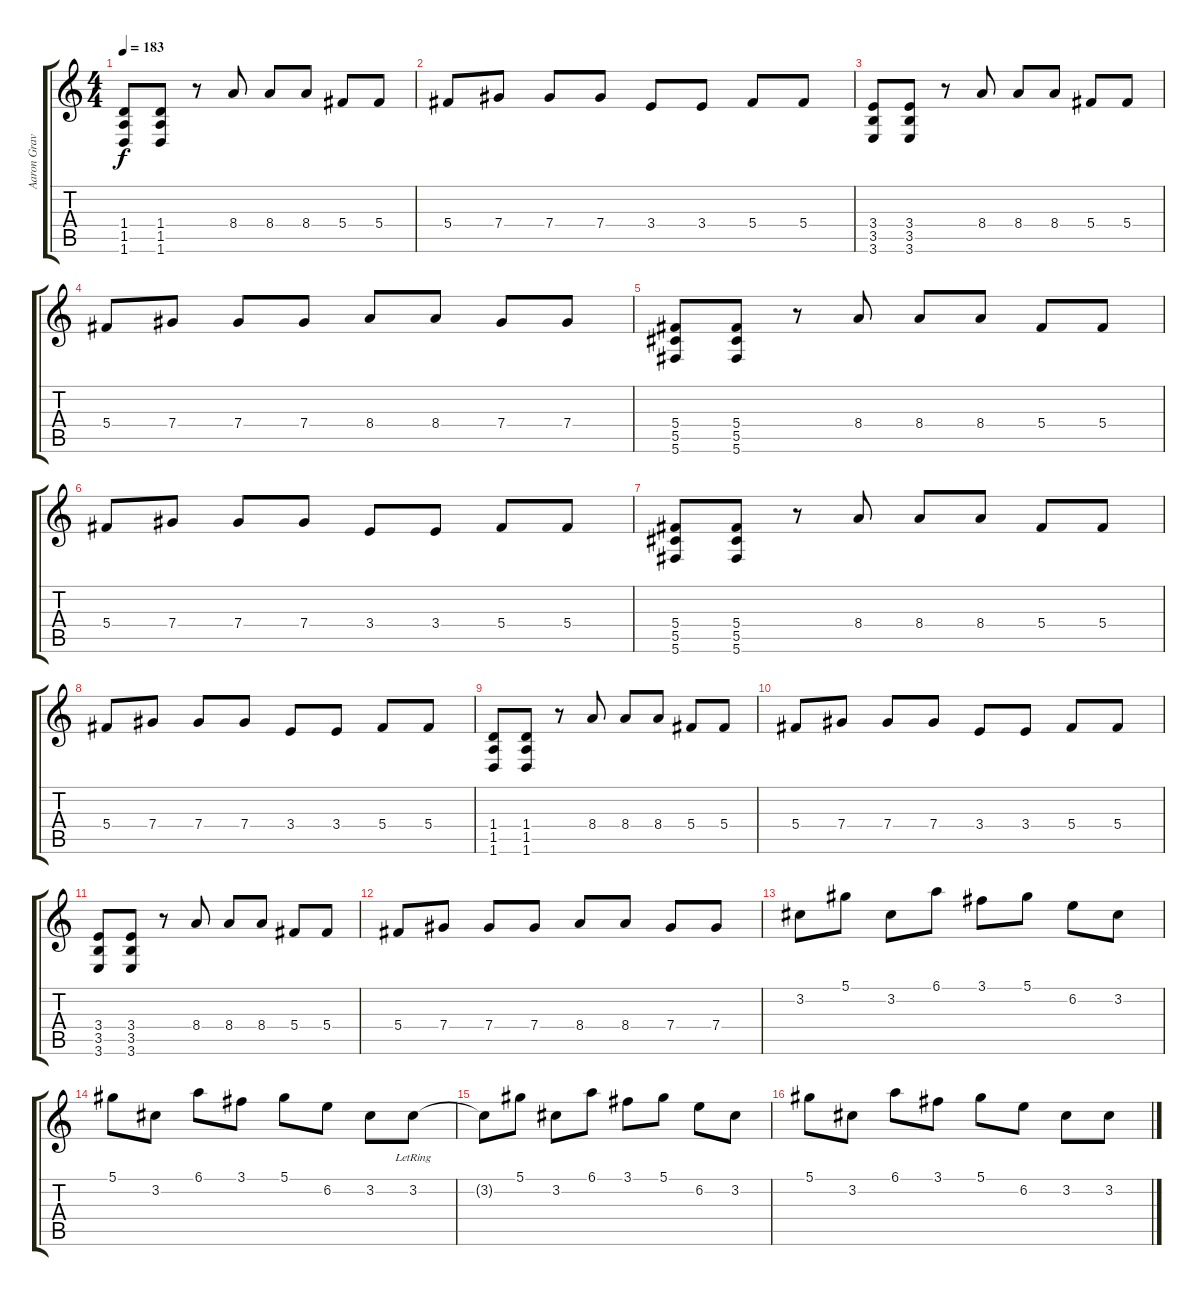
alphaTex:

\track ("Aaron Graves" "Aaron Grav") {instrument overdrivenguitar}
\staff {score tabs}
\tuning (Eb4 Bb3 Gb3 Db3 Ab2 Db2) {hide}
\ts (4 4)
\tempo 183
\clef g2
\ks c
(1.4 1.5 1.6).8{dy f} (1.4 1.5 1.6).8 r.8 8.4.8 8.4.8 8.4.8 5.4.8 5.4.8 |
5.4.8 7.4.8 7.4.8 7.4.8 3.4.8 3.4.8 5.4.8 5.4.8 |
(3.4 3.5 3.6).8 (3.4 3.5 3.6).8 r.8 8.4.8 8.4.8 8.4.8 5.4.8 5.4.8 |
5.4.8 7.4.8 7.4.8 7.4.8 8.4.8 8.4.8 7.4.8 7.4.8 |
(5.4 5.5 5.6).8 (5.4 5.5 5.6).8 r.8 8.4.8 8.4.8 8.4.8 5.4.8 5.4.8 |
5.4.8 7.4.8 7.4.8 7.4.8 3.4.8 3.4.8 5.4.8 5.4.8 |
(5.4 5.5 5.6).8 (5.4 5.5 5.6).8 r.8 8.4.8 8.4.8 8.4.8 5.4.8 5.4.8 |
5.4.8 7.4.8 7.4.8 7.4.8 3.4.8 3.4.8 5.4.8 5.4.8 |
(1.4 1.5 1.6).8 (1.4 1.5 1.6).8 r.8 8.4.8 8.4.8 8.4.8 5.4.8 5.4.8 |
5.4.8 7.4.8 7.4.8 7.4.8 3.4.8 3.4.8 5.4.8 5.4.8 |
(3.4 3.5 3.6).8 (3.4 3.5 3.6).8 r.8 8.4.8 8.4.8 8.4.8 5.4.8 5.4.8 |
5.4.8 7.4.8 7.4.8 7.4.8 8.4.8 8.4.8 7.4.8 7.4.8 |
3.2.8 5.1.8 3.2.8 6.1.8 3.1.8 5.1.8 6.2.8 3.2.8 |
5.1.8 3.2.8 6.1.8 3.1.8 5.1.8 6.2.8 3.2.8 3.2{lr}.8 |
3.2{t}.8 5.1.8 3.2.8 6.1.8 3.1.8 5.1.8 6.2.8 3.2.8 |
5.1.8 3.2.8 6.1.8 3.1.8 5.1.8 6.2.8 3.2.8 3.2.8
